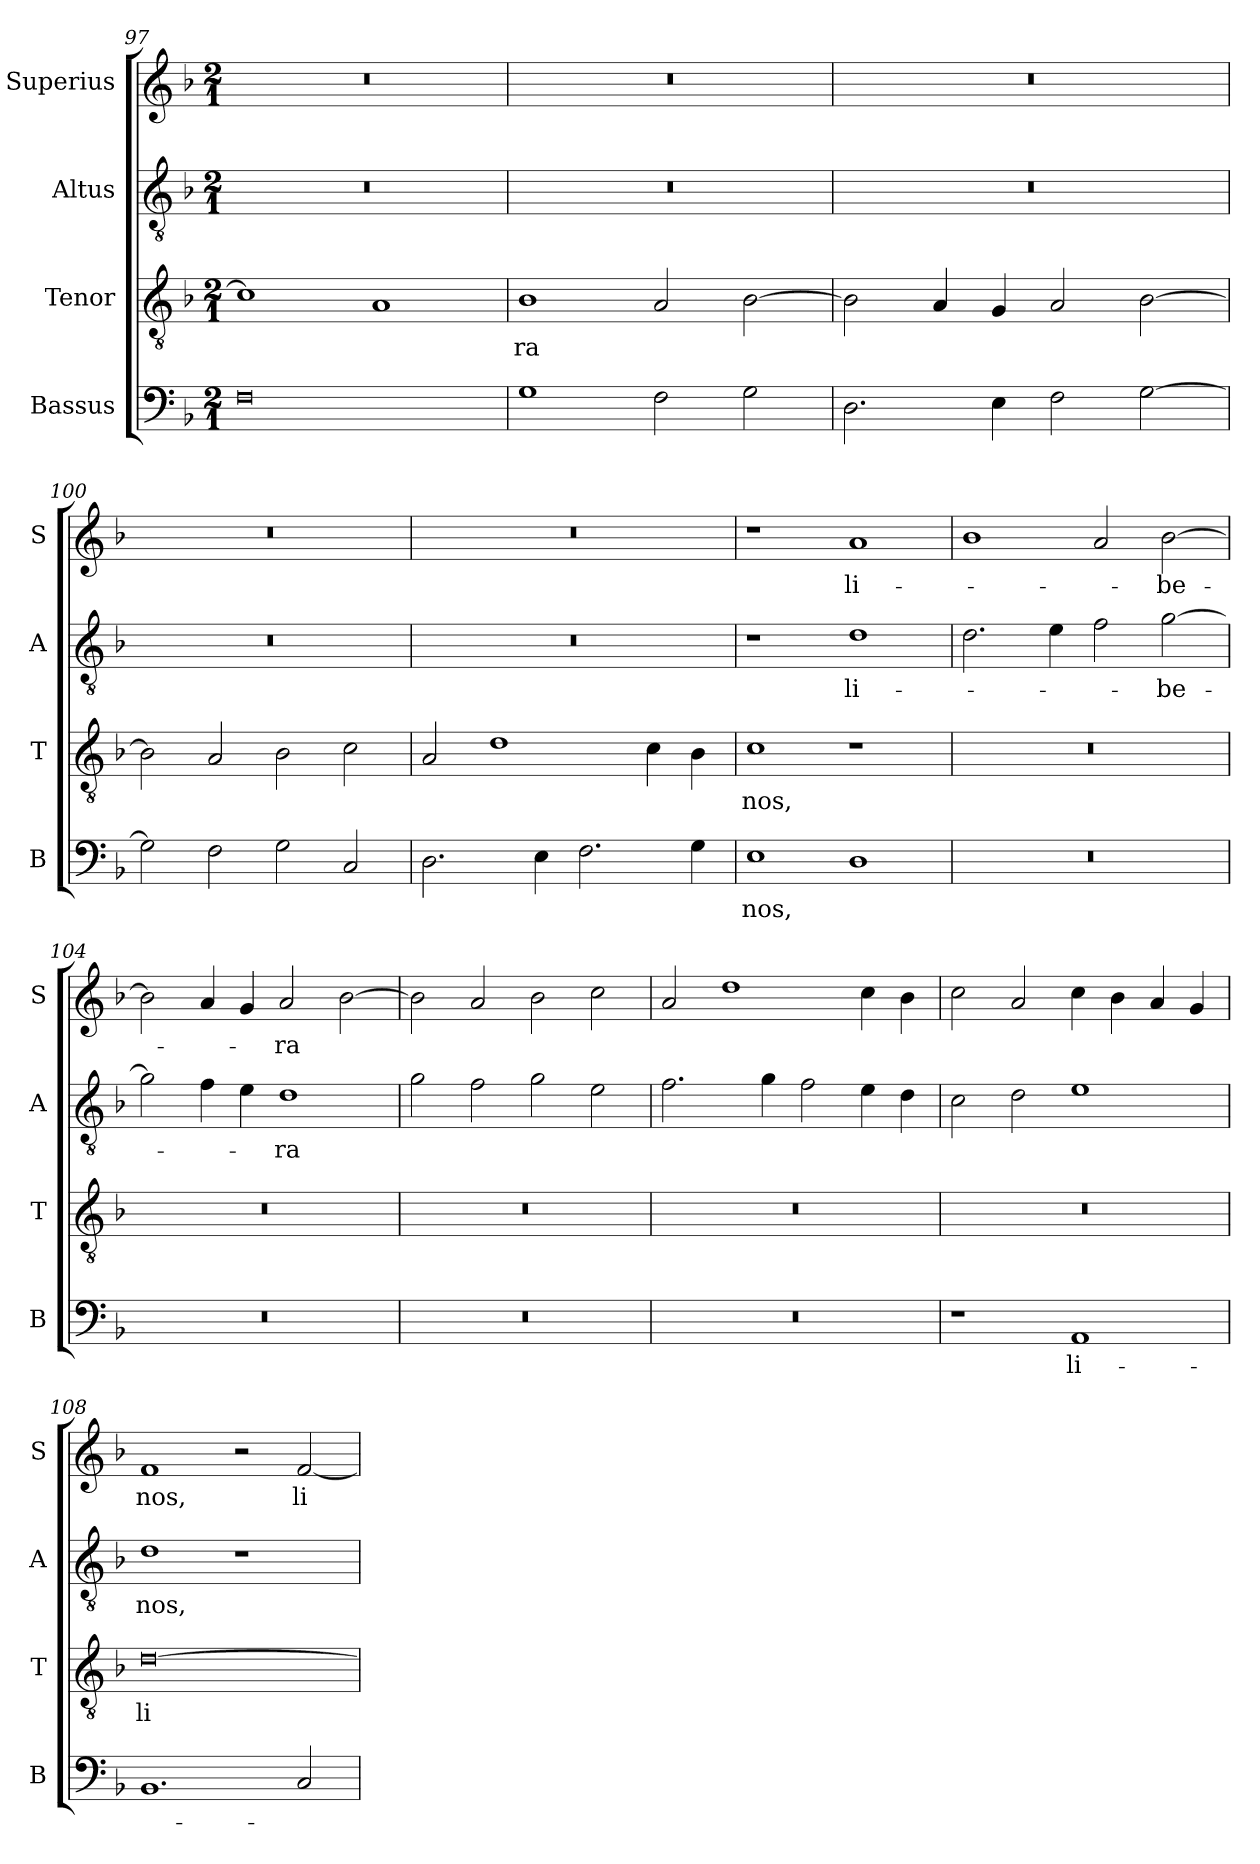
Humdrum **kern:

**kern	**text	**kern	**text	**kern	**text	**kern	**text
*part4	*part4	*part3	*part3	*part2	*part2	*part1	*part1
*staff4	*staff4	*staff3	*staff3	*staff2	*staff2	*staff1	*staff1
*I"Bassus	*	*I"Tenor	*	*I"Altus	*	*I"Superius	*
*I'B	*	*I'T	*	*I'A	*	*I'S	*
*clefF4	*	*clefGv2	*	*clefGv2	*	*clefG2	*
*k[b-]	*	*k[b-]	*	*k[b-]	*	*k[b-]	*
*M2/1	*	*M2/1	*	*M2/1	*	*M2/1	*
=97	=97	=97	=97	=97	=97	=97	=97
0F	.	1c]	.	0r	.	0r	.
.	.	1A	.	.	.	.	.
=98	=98	=98	=98	=98	=98	=98	=98
1G	.	1B-	-ra	0r	.	0r	.
2F	.	2A	.	.	.	.	.
2G	.	[2B-	.	.	.	.	.
=99	=99	=99	=99	=99	=99	=99	=99
2.D	.	2B-]	.	0r	.	0r	.
.	.	4A	.	.	.	.	.
4E	.	4G	.	.	.	.	.
2F	.	2A	.	.	.	.	.
[2G	.	[2B-	.	.	.	.	.
=100	=100	=100	=100	=100	=100	=100	=100
2G]	.	2B-]	.	0r	.	0r	.
2F	.	2A	.	.	.	.	.
2G	.	2B-	.	.	.	.	.
2C	.	2c	.	.	.	.	.
=101	=101	=101	=101	=101	=101	=101	=101
2.D	.	2A	.	0r	.	0r	.
.	.	1d	.	.	.	.	.
4E	.	.	.	.	.	.	.
2.F	.	.	.	.	.	.	.
.	.	4c	.	.	.	.	.
4G	.	4B-	.	.	.	.	.
=102	=102	=102	=102	=102	=102	=102	=102
1E	nos,	1c	nos,	1r	.	1r	.
1D	.	1r	.	1d	li-	1a	li-
=103	=103	=103	=103	=103	=103	=103	=103
0r	.	0r	.	2.d	.	1b-	.
.	.	.	.	4e	.	.	.
.	.	.	.	2f	.	2a	.
.	.	.	.	[2g	-be-	[2b-	-be-
=104	=104	=104	=104	=104	=104	=104	=104
0r	.	0r	.	2g]	.	2b-]	.
.	.	.	.	4f	.	4a	.
.	.	.	.	4e	.	4g	.
.	.	.	.	1d	-ra	2a	-ra
.	.	.	.	.	.	[2b-	.
=105	=105	=105	=105	=105	=105	=105	=105
0r	.	0r	.	2g	.	2b-]	.
.	.	.	.	2f	.	2a	.
.	.	.	.	2g	.	2b-	.
.	.	.	.	2e	.	2cc	.
=106	=106	=106	=106	=106	=106	=106	=106
0r	.	0r	.	2.f	.	2a	.
.	.	.	.	.	.	1dd	.
.	.	.	.	4g	.	.	.
.	.	.	.	2f	.	.	.
.	.	.	.	4e	.	4cc	.
.	.	.	.	4d	.	4b-	.
=107	=107	=107	=107	=107	=107	=107	=107
1r	.	0r	.	2c	.	2cc	.
.	.	.	.	2d	.	2a	.
1AA	li-	.	.	1e	.	4cc	.
.	.	.	.	.	.	4b-	.
.	.	.	.	.	.	4a	.
.	.	.	.	.	.	4g	.
=108	=108	=108	=108	=108	=108	=108	=108
!	!	!	!	!	!LO:LY:i	!	!LO:LY:i
1.BB-	.	[0d	li-	1d	nos,	1f	nos,
.	.	.	.	1r	.	2r	.
!	!	!	!	!	!	!	!LO:LY:i
2C	.	.	.	.	.	[2f	li-
=	=	=	=	=	=	=	=
*-	*-	*-	*-	*-	*-	*-	*-
